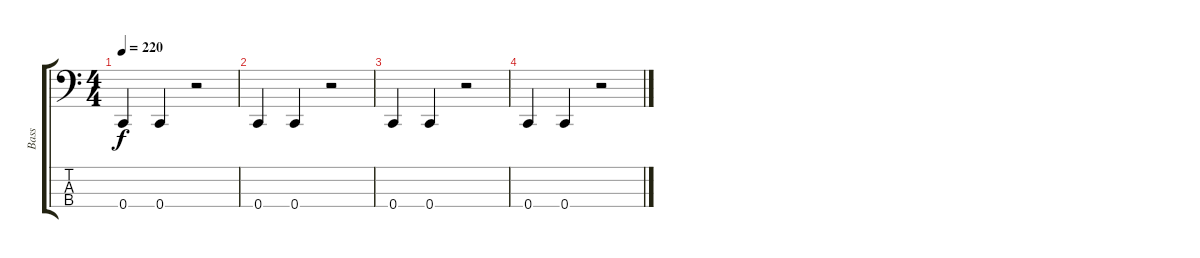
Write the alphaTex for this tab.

\track ("Bass" "Bass") {instrument electricbasspick}
\staff {score tabs}
\tuning (F2 C2 G1 C1) {hide}
\ts (4 4)
\tempo 220
\clef f4
\ks c
0.4.4{dy f} 0.4.4 r.2 |
0.4.4 0.4.4 r.2 |
0.4.4 0.4.4 r.2 |
0.4.4 0.4.4 r.2
